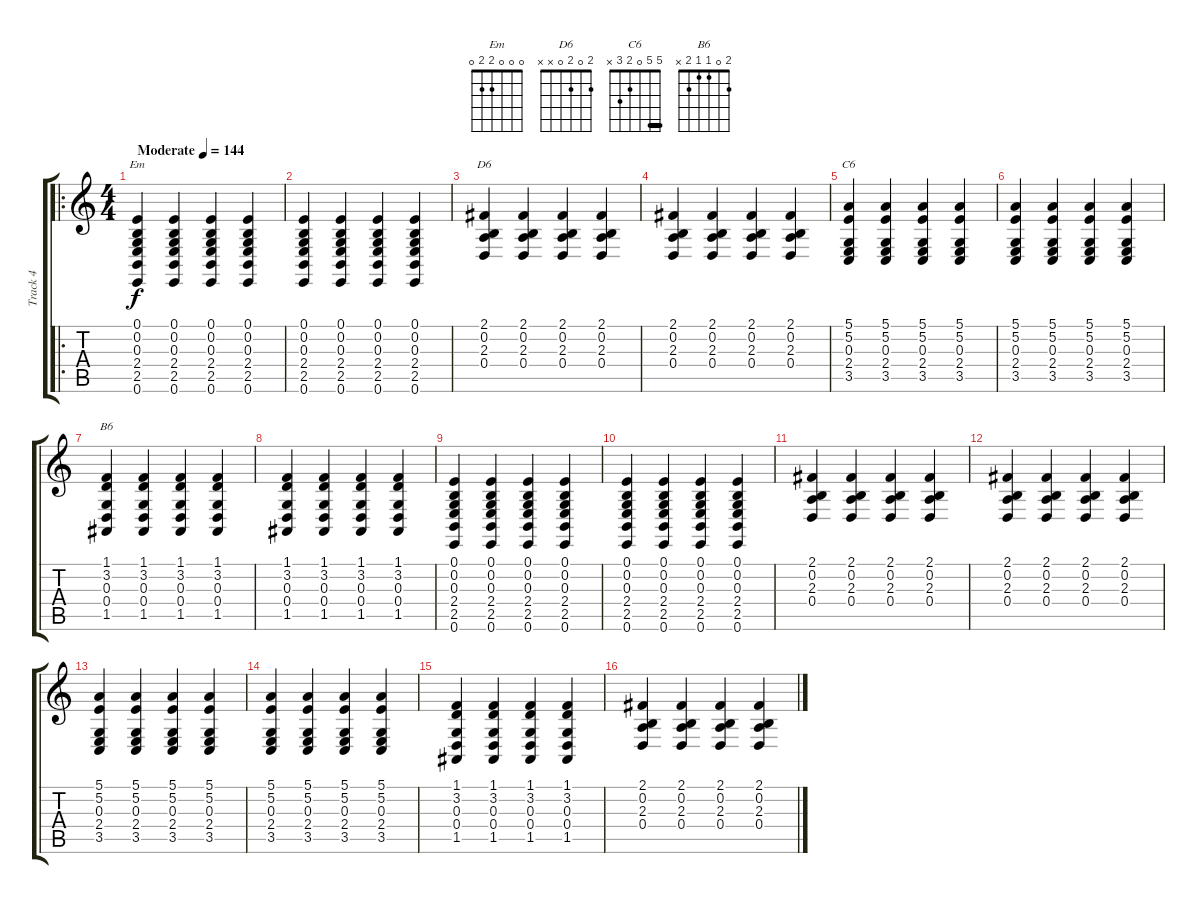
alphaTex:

\track ("Track 4" "Track 4") {instrument churchorgan}
\staff {score tabs}
\tuning (E4 B3 G3 D3 A2 E2) {hide}
\chord ("Em" 0 0 0 2 2 0)
\chord ("D6" 2 0 2 0 x x)
\chord ("C6" 5 5 0 2 3 x) {barre 5}
\chord ("B6" 2 0 1 1 2 x)
\ro
\ts (4 4)
\tempo (144 "Moderate")
\clef g2
\ks c
(0.1 0.2 0.3 2.4 2.5 0.6).4{ch "Em" dy f instrument churchorgan} (0.1 0.2 0.3 2.4 2.5 0.6).4 (0.1 0.2 0.3 2.4 2.5 0.6).4 (0.1 0.2 0.3 2.4 2.5 0.6).4 |
(0.1 0.2 0.3 2.4 2.5 0.6).4 (0.1 0.2 0.3 2.4 2.5 0.6).4 (0.1 0.2 0.3 2.4 2.5 0.6).4 (0.1 0.2 0.3 2.4 2.5 0.6).4 |
(2.1 0.2 2.3 0.4).4{ch "D6"} (2.1 0.2 2.3 0.4).4 (2.1 0.2 2.3 0.4).4 (2.1 0.2 2.3 0.4).4 |
(2.1 0.2 2.3 0.4).4 (2.1 0.2 2.3 0.4).4 (2.1 0.2 2.3 0.4).4 (2.1 0.2 2.3 0.4).4 |
(5.1 5.2 0.3 2.4 3.5).4{ch "C6"} (5.1 5.2 0.3 2.4 3.5).4 (5.1 5.2 0.3 2.4 3.5).4 (5.1 5.2 0.3 2.4 3.5).4 |
(5.1 5.2 0.3 2.4 3.5).4 (5.1 5.2 0.3 2.4 3.5).4 (5.1 5.2 0.3 2.4 3.5).4 (5.1 5.2 0.3 2.4 3.5).4 |
(1.1 3.2 0.3 0.4 1.5).4{ch "B6"} (1.1 3.2 0.3 0.4 1.5).4 (1.1 3.2 0.3 0.4 1.5).4 (1.1 3.2 0.3 0.4 1.5).4 |
(1.1 3.2 0.3 0.4 1.5).4 (1.1 3.2 0.3 0.4 1.5).4 (1.1 3.2 0.3 0.4 1.5).4 (1.1 3.2 0.3 0.4 1.5).4 |
(0.1 0.2 0.3 2.4 2.5 0.6).4 (0.1 0.2 0.3 2.4 2.5 0.6).4 (0.1 0.2 0.3 2.4 2.5 0.6).4 (0.1 0.2 0.3 2.4 2.5 0.6).4 |
(0.1 0.2 0.3 2.4 2.5 0.6).4 (0.1 0.2 0.3 2.4 2.5 0.6).4 (0.1 0.2 0.3 2.4 2.5 0.6).4 (0.1 0.2 0.3 2.4 2.5 0.6).4 |
(2.1 0.2 2.3 0.4).4 (2.1 0.2 2.3 0.4).4 (2.1 0.2 2.3 0.4).4 (2.1 0.2 2.3 0.4).4 |
(2.1 0.2 2.3 0.4).4 (2.1 0.2 2.3 0.4).4 (2.1 0.2 2.3 0.4).4 (2.1 0.2 2.3 0.4).4 |
(5.1 5.2 0.3 2.4 3.5).4 (5.1 5.2 0.3 2.4 3.5).4 (5.1 5.2 0.3 2.4 3.5).4 (5.1 5.2 0.3 2.4 3.5).4 |
(5.1 5.2 0.3 2.4 3.5).4 (5.1 5.2 0.3 2.4 3.5).4 (5.1 5.2 0.3 2.4 3.5).4 (5.1 5.2 0.3 2.4 3.5).4 |
(1.1 3.2 0.3 0.4 1.5).4 (1.1 3.2 0.3 0.4 1.5).4 (1.1 3.2 0.3 0.4 1.5).4 (1.1 3.2 0.3 0.4 1.5).4 |
(2.1 0.2 2.3 0.4).4 (2.1 0.2 2.3 0.4).4 (2.1 0.2 2.3 0.4).4 (2.1 0.2 2.3 0.4).4
